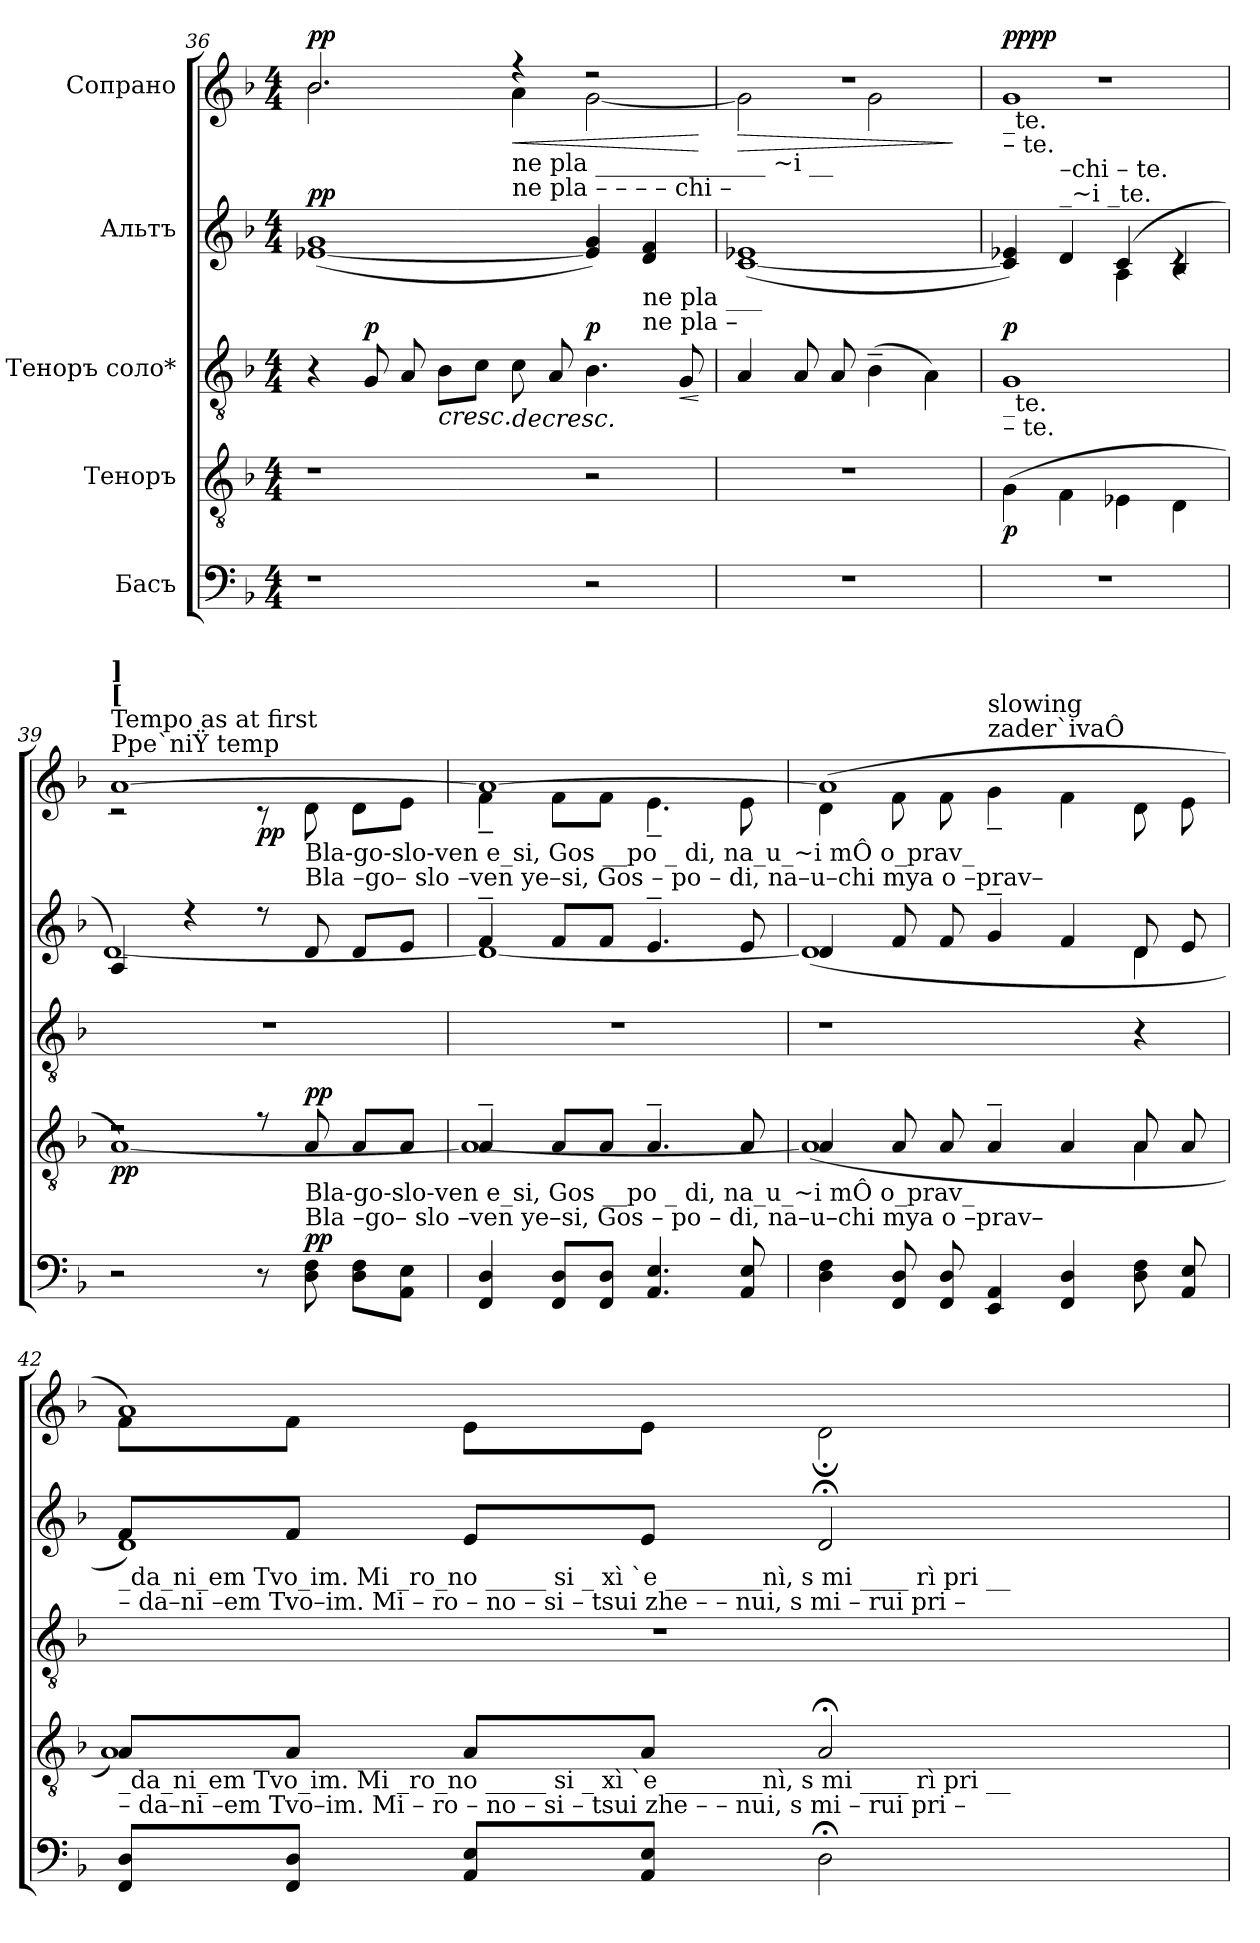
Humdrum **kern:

**kern	**dynam	**kern	**dynam	**kern	**dynam	**kern	**dynam	**kern	**dynam
*part5	*part5	*part4	*part4	*part3	*part3	*part2	*part2	*part1	*part1
*staff5	*staff5	*staff4	*staff4	*staff3	*staff3	*staff2	*staff2	*staff1	*staff1
*I"Басъ	*	*I"Теноръ	*	*I"Теноръ  соло*	*	*I"Альтъ	*	*I"Сопрано	*
*clefF4	*	*clefGv2	*	*clefGv2	*	*clefG2	*	*clefG2	*
*k[b-]	*	*k[b-]	*	*k[b-]	*	*k[b-]	*	*k[b-]	*
*M4/4	*	*M4/4	*	*M4/4	*	*M4/4	*	*M4/4	*
=36	=36	=36	=36	=36	=36	=36	=36	=36	=36
*	*	*	*	*	*	*	*	*^	*
!	!	!	!	!	!	!	!LO:DY:a	!	!	!LO:DY:a
1r	.	1r	.	4r	.	([1e-X 1g	pp	2.b-/	2.b-\	pp
!	!	!	!	!	!LO:DY:a	!	!	!	!	!
.	.	.	.	8G/	p	.	.	.	.	.
.	.	.	.	8A/	.	.	.	.	.	.
!	!	!	!	!	!LO:HP:b	!	!	!	!	!
.	.	.	.	8B-\L	<	.	.	.	.	.
.	.	.	.	8c\J	.	.	.	.	.	.
!	!	!	!	!	!	!	!	!LO:TX:b:t=ne    pla ______________ ~i __	!	!
!	!	!	!	!	!	!	!	!LO:TX:b:t=ne      pla     –      –       –       –       chi –	!	!
!	!	!	!	!	!LO:HP:b	!	!	!	!	!LO:HP:b
.	.	.	.	8c\	>	.	.	4r	4a\	<
.	.	.	.	8A/	.	.	.	.	.	.
!	!	!	!	!	!LO:DY:a	!	!	!	!	!
2r	.	2r	.	4.B-\	p	4e-/] 4g/)	.	2r	[2g\	.
!	!	!	!	!	!	!LO:TX:b:t=ne        pla ___	!	!	!	!
!	!	!	!	!	!	!LO:TX:b:t=ne            pla –	!	!	!	!
.	.	.	.	.	.	4d/ 4f/	.	.	.	.
!	!	!	!	!	!LO:HP:b	!	!	!	!	!
.	.	.	.	8G/	<	.	.	.	.	.
*	*	*	*	*	*	*	*	*v	*v	*
.	.	.	.	.	] [	.	.	.	[
=37	=37	=37	=37	=37	=37	=37	=37	=37	=37
!	!	!	!	!	!	!	!	!	!LO:HP:b
*	*	*	*	*	*	*	*	*^	*
1r	.	1r	.	4A/	.	([1c 1e-X	.	1r	2g\]	>
.	.	.	.	8A/	.	.	.	.	.	.
.	.	.	.	8A/	.	.	.	.	.	.
.	.	.	.	(4B-~\	.	.	.	.	2g\	.
.	.	.	.	4A\)	.	.	.	.	.	.
*	*	*	*	*	*	*	*	*v	*v	*
.	.	.	.	.	[	.	.	.	]
!!LO:LB:g=z
=38	=38	=38	=38	=38	=38	=38	=38	=38	=38
*	*	*	*	*	*	*^	*	*^	*
!	!	!	!	!	!	!	!	!	!LO:TX:b:t=_te.	!	!
!	!	!	!	!	!	!	!	!	!LO:TX:b:t=– te.	!	!
!	!	!	!	!LO:TX:b:t=_te.	!	!	!	!	!	!	!
!	!	!	!	!LO:TX:b:t=– te.	!	!	!	!	!	!	!
!	!	!	!LO:DY:b	!	!LO:DY:a	!	!	!	!	!	!LO:DY:a
!	!	!	!	!	!	!	!	!	!	!	!LO:DY:n=1:a
1r	.	(4G\	p	1G	p	4c/] 4e-X/)	4ryy	.	1r	1g	pp pp
!	!	!	!	!	!	!LO:TX:a:t=_~i _te.	!	!	!	!	!
!	!	!	!	!	!	!LO:TX:a:t=–chi – te.	!	!	!	!	!
.	.	4F\	.	.	.	4d/	4ryy	.	.	.	.
.	.	4E-X\	.	.	.	(4c/	4A\	.	.	.	.
.	.	4D\	.	.	.	4B-/	4rc	.	.	.	.
=39	=39	=39	=39	=39	=39	=39	=39	=39	=39	=39	=39
*	*	*	*	*	*	*	*	*	*MM120	*	*
*	*	*^	*	*	*	*	*	*	*	*	*
!	!	!	!	!	!	!	!	!	!	!LO:TX:a:t=Ppe`niŸ temp	!	!
!	!	!	!	!	!	!	!	!	!	!LO:TX:a:t=Tempo as at first	!	!
!	!	!	!	!	!	!	!	!	!	!LO:TX:a:B:t=[	!	!
!	!	!	!	!	!	!	!	!	!	!LO:TX:a:B:t=]	!	!
!	!	!	!	!LO:DY:b	!	!	!	!	!	!	!	!
2r	.	2r	[1A)	pp	1r	.	4A/	[1d)	.	[1a	2r	.
.	.	.	.	.	.	.	4r	.	.	.	.	.
!	!	!	!	!	!	!	!	!	!	!	!	!LO:DY:b
8r	.	8r	.	.	.	.	8r	.	.	.	8r	pp
!	!	!	!	!	!	!	!	!	!	!	!LO:TX:b:t=Bla-go-slo-ven     e_si,   Gos __po _ di,     na_u_~i    mÔ    o_prav_	!
!	!	!	!	!	!	!	!	!	!	!	!LO:TX:b:t=Bla –go– slo –ven       ye–si,     Gos  –   po –  di,         na–u–chi    mya    o –prav–	!
!	!	!LO:TX:b:t=Bla-go-slo-ven     e_si,   Gos __po _ di,     na_u_~i    mÔ    o_prav_	!	!	!	!	!	!	!	!	!	!
!	!	!LO:TX:b:t=Bla –go– slo –ven       ye–si,     Gos  –   po –  di,         na–u–chi    mya    o –prav–	!	!	!	!	!	!	!	!	!	!
!	!LO:DY:a	!	!	!LO:DY:a	!	!	!	!	!	!	!	!
8D\ 8F\	pp	8A/	.	pp	.	.	8d/	.	.	.	8d\	.
8D\ 8F\L	.	8A/L	.	.	.	.	8d/L	.	.	.	8d\L	.
8AA\ 8E\J	.	8A/J	.	.	.	.	8e/J	.	.	.	8e\J	.
=40	=40	=40	=40	=40	=40	=40	=40	=40	=40	=40	=40	=40
4FF/ 4D/	.	4A~/	1A_	.	1r	.	4f~/	1d_	.	1a_	4f~\	.
8FF/ 8D/L	.	8A/L	.	.	.	.	8f/L	.	.	.	8f\L	.
8FF/ 8D/J	.	8A/J	.	.	.	.	8f/J	.	.	.	8f\J	.
4.AA/ 4.E/	.	4.A~/	.	.	.	.	4.e~/	.	.	.	4.e~\	.
8AA/ 8E/	.	8A/	.	.	.	.	8e/	.	.	.	8e\	.
=41	=41	=41	=41	=41	=41	=41	=41	=41	=41	=41	=41	=41
4D\ 4F\	.	4A/	(1A]	.	1r	.	4d/	(1d]	.	(1a]	4d\	.
8FF/ 8D/	.	8A/	.	.	.	.	8f/	.	.	.	8f\	.
8FF/ 8D/	.	8A/	.	.	.	.	8f/	.	.	.	8f\	.
!	!	!	!	!	!	!	!	!	!	!	!LO:TX:a:t=zader`ivaÔ	!
!	!	!	!	!	!	!	!	!	!	!	!LO:TX:a:t=slowing	!
4EE/ 4AA/	.	4A~/	.	.	.	.	4g~/	.	.	.	4g~\	.
4FF/ 4D/	.	4A/	.	.	.	.	4f/	.	.	.	4f\	.
8D\ 8F\	.	8A/	4A\	.	4r	.	8d/	4d\	.	4a/yy	8d\	.
8AA/ 8E/	.	8A/	.	.	.	.	8e/	.	.	.	8e\	.
!!LO:PB:g=z	!!
=42	=42	=42	=42	=42	=42	=42	=42	=42	=42	=42	=42	=42
!	!	!	!	!	!	!	!LO:TX:b:t=_da_ni_em Tvo_im.     Mi _ro_no _____ si _ xì    `e ________nì,             s  mi ____ rì   pri __	!	!	!	!	!
!	!	!	!	!	!	!	!LO:TX:b:t=– da–ni –em  Tvo–im.          Mi –  ro – no       –       si  –  tsui     zhe      –      –     nui,                  s   mi      –      rui     pri –	!	!	!	!	!
!	!	!LO:TX:b:t=_da_ni_em Tvo_im.     Mi _ro_no _____ si _ xì    `e ________nì,             s  mi ____ rì   pri __	!	!	!	!	!	!	!	!	!	!
!	!	!LO:TX:b:t=– da–ni –em  Tvo–im.          Mi –  ro – no       –       si  –  tsui     zhe      –      –     nui,                  s   mi      –      rui     pri –	!	!	!	!	!	!	!	!	!	!
8FF/ 8D/L	.	8A/L	1A)	.	1r	.	8f/L	1d)	.	1a)	8f\L	.
8FF/ 8D/J	.	8A/J	.	.	.	.	8f/J	.	.	.	8f\J	.
8AA/ 8E/L	.	8A/L	.	.	.	.	8e/L	.	.	.	8e\L	.
8AA/ 8E/J	.	8A/J	.	.	.	.	8e/J	.	.	.	8e\J	.
2D;<\	.	2A;</	.	.	.	.	2d;</	.	.	.	2d;<\	.
*	*	*	*	*	*	*	*v	*v	*	*	*	*
*	*	*v	*v	*	*	*	*	*	*v	*v	*
=	=	=	=	=	=	=	=	=	=
*-	*-	*-	*-	*-	*-	*-	*-	*-	*-
